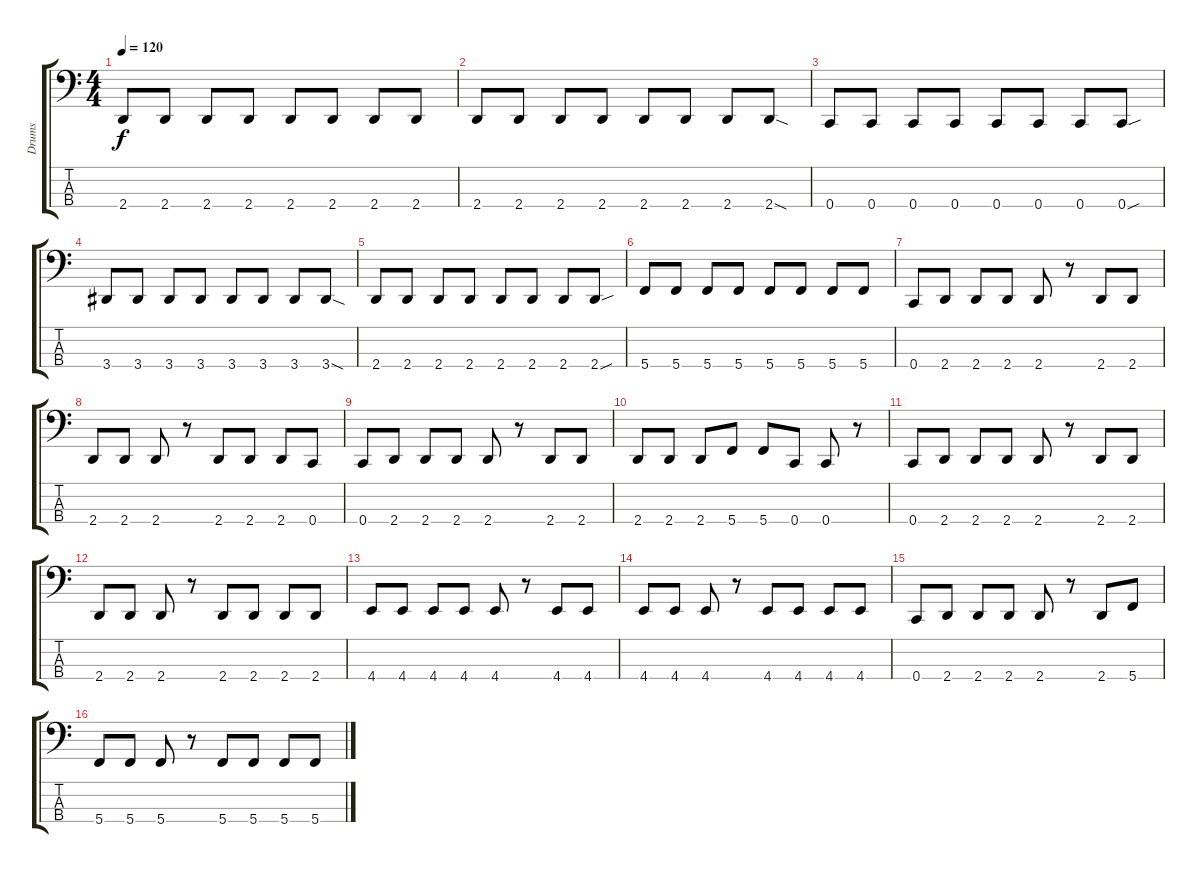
\track ("Drums" "Drums") {instrument electricbasspick}
\staff {score tabs}
\tuning (F2 C2 G1 C1) {hide}
\ts (4 4)
\tempo 120
\clef f4
\ks c
2.4.8{dy f} 2.4.8 2.4.8 2.4.8 2.4.8 2.4.8 2.4.8 2.4.8 |
2.4.8 2.4.8 2.4.8 2.4.8 2.4.8 2.4.8 2.4.8 2.4{sod}.8 |
0.4.8 0.4.8 0.4.8 0.4.8 0.4.8 0.4.8 0.4.8 0.4{sou}.8 |
3.4.8 3.4.8 3.4.8 3.4.8 3.4.8 3.4.8 3.4.8 3.4{sod}.8 |
2.4.8 2.4.8 2.4.8 2.4.8 2.4.8 2.4.8 2.4.8 2.4{sou}.8 |
5.4.8 5.4.8 5.4.8 5.4.8 5.4.8 5.4.8 5.4.8 5.4.8 |
0.4.8 2.4.8 2.4.8 2.4.8 2.4.8 r.8 2.4.8 2.4.8 |
2.4.8 2.4.8 2.4.8 r.8 2.4.8 2.4.8 2.4.8 0.4.8 |
0.4.8 2.4.8 2.4.8 2.4.8 2.4.8 r.8 2.4.8 2.4.8 |
2.4.8 2.4.8 2.4.8 5.4.8 5.4.8 0.4.8 0.4.8 r.8 |
0.4.8 2.4.8 2.4.8 2.4.8 2.4.8 r.8 2.4.8 2.4.8 |
2.4.8 2.4.8 2.4.8 r.8 2.4.8 2.4.8 2.4.8 2.4.8 |
4.4.8 4.4.8 4.4.8 4.4.8 4.4.8 r.8 4.4.8 4.4.8 |
4.4.8 4.4.8 4.4.8 r.8 4.4.8 4.4.8 4.4.8 4.4.8 |
0.4.8 2.4.8 2.4.8 2.4.8 2.4.8 r.8 2.4.8 5.4.8 |
5.4.8 5.4.8 5.4.8 r.8 5.4.8 5.4.8 5.4.8 5.4.8
